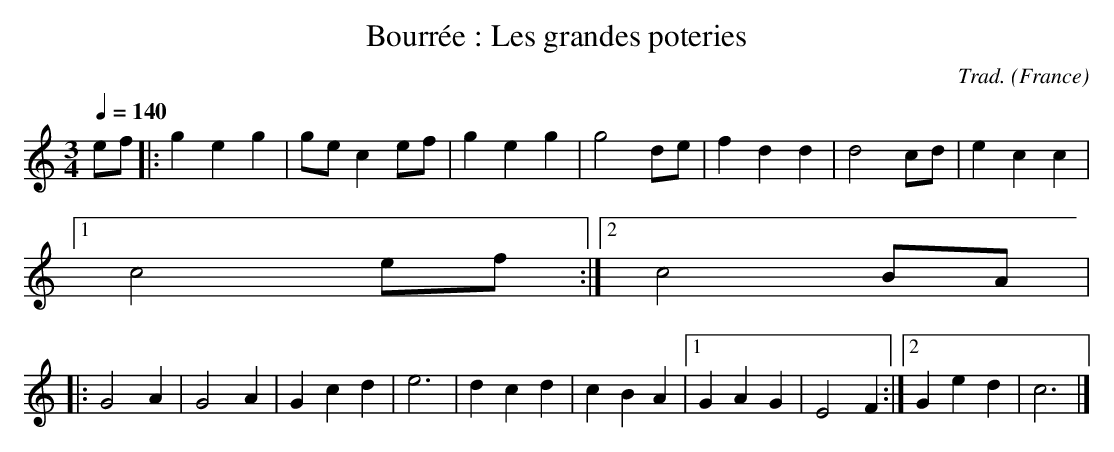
X:1
T:Bourrée : Les grandes poteries
C:Trad.
O:France
M:3/4
L:1/4
Q:1/4=140
K:C
e/2f/2|:geg|g/2e/2 c e/2f/2|geg|g2 d/2e/2| fdd|d2 c/2d/2|ecc|1
c2 e/2f/2:|2 c2 B/2A/2|
|:G2A|G2A|Gcd|e3|dcd|cBA|1GAG|E2F:|2Ged|c3|]
